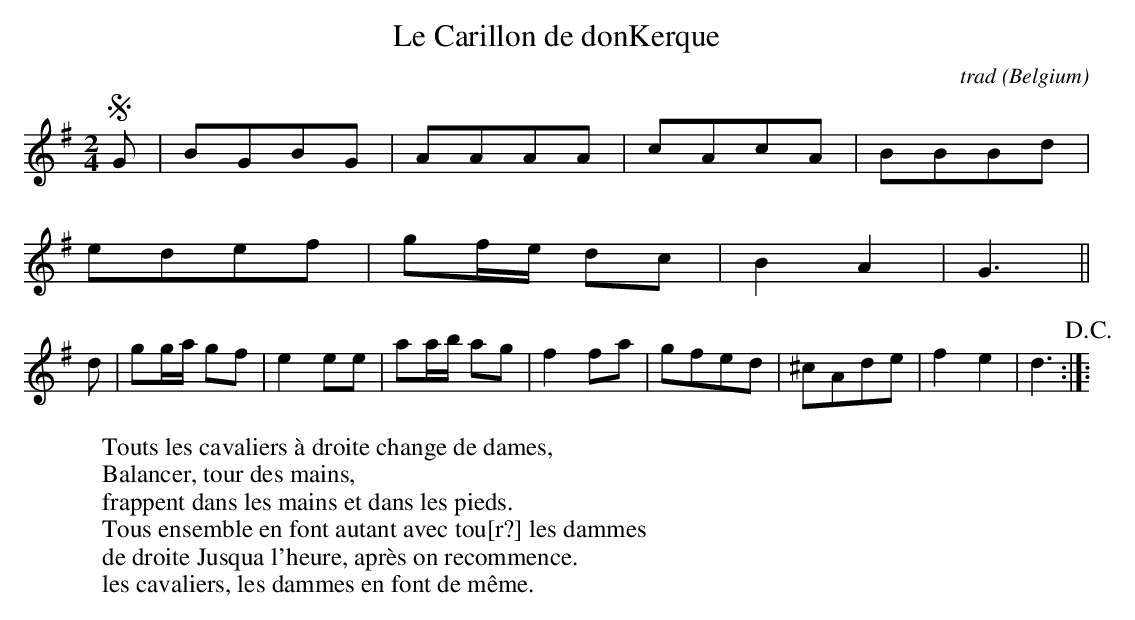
X:1
T:Le Carillon de donKerque
C:trad
O:Belgium
M:2/4
L:1/8
K:Gmaj
!segno!G|BGBG|AAAA|cAcA|BBBd|
edef|gf/2e/2 dc|B2A2|G3||
d|gg/2a/2 gf|e2ee|aa/2b/2 ag|f2fa|gfed|^cAde|f2e2|d3!D.C.!:|]:
W:Touts les cavaliers à droite change de dames,
W:Balancer, tour des mains,
W:frappent dans les mains et dans les pieds.
W:Tous ensemble en font autant avec tou[r?] les dammes
W:de droite Jusqua l'heure, après on recommence.
W:les cavaliers, les dammes en font de même.
